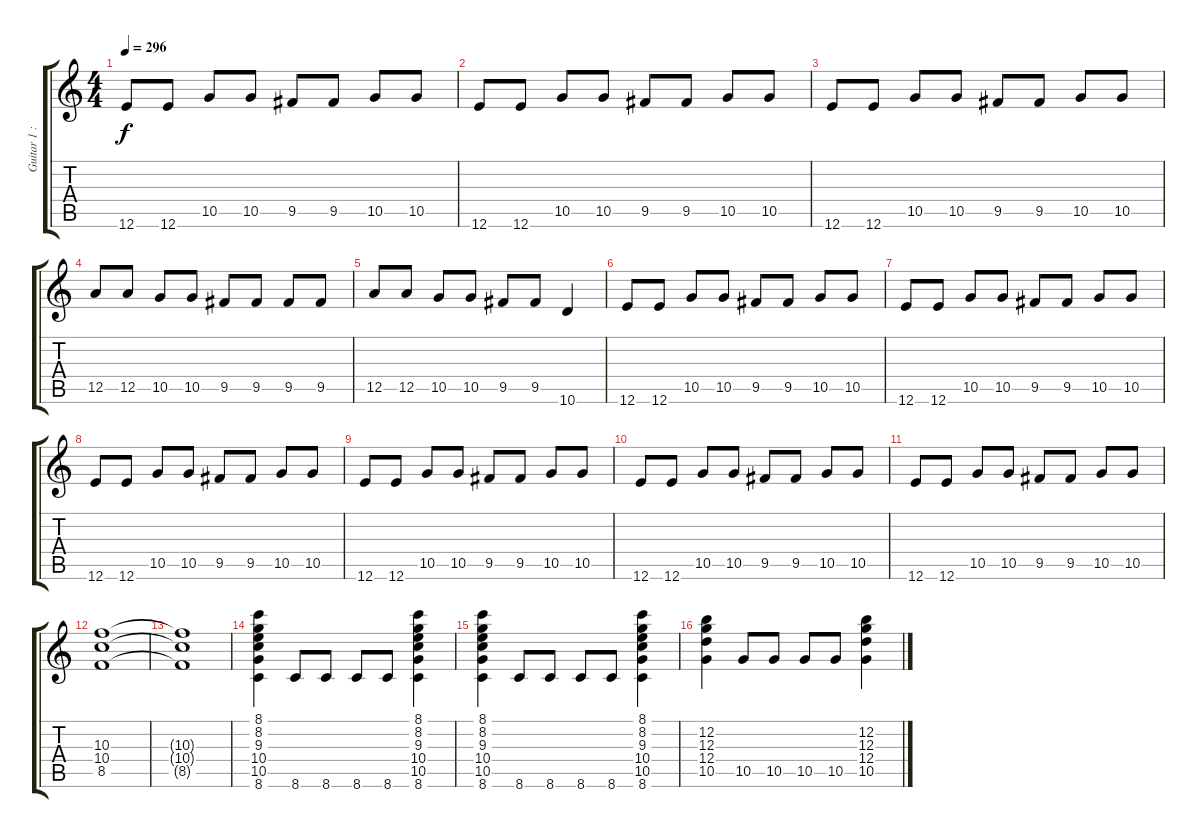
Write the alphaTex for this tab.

\track ("Guitar 1 : Kiko Loureiro" "Guitar 1 :") {instrument overdrivenguitar}
\staff {score tabs}
\tuning (E4 B3 G3 D3 A2 E2) {hide}
\ts (4 4)
\tempo 296
\clef g2
\ks c
12.6.8{dy f} 12.6.8 10.5.8 10.5.8 9.5.8 9.5.8 10.5.8 10.5.8 |
12.6.8 12.6.8 10.5.8 10.5.8 9.5.8 9.5.8 10.5.8 10.5.8 |
12.6.8 12.6.8 10.5.8 10.5.8 9.5.8 9.5.8 10.5.8 10.5.8 |
12.5.8 12.5.8 10.5.8 10.5.8 9.5.8 9.5.8 9.5.8 9.5.8 |
12.5.8 12.5.8 10.5.8 10.5.8 9.5.8 9.5.8 10.6.4 |
12.6.8 12.6.8 10.5.8 10.5.8 9.5.8 9.5.8 10.5.8 10.5.8 |
12.6.8 12.6.8 10.5.8 10.5.8 9.5.8 9.5.8 10.5.8 10.5.8 |
12.6.8 12.6.8 10.5.8 10.5.8 9.5.8 9.5.8 10.5.8 10.5.8 |
12.6.8 12.6.8 10.5.8 10.5.8 9.5.8 9.5.8 10.5.8 10.5.8 |
12.6.8 12.6.8 10.5.8 10.5.8 9.5.8 9.5.8 10.5.8 10.5.8 |
12.6.8 12.6.8 10.5.8 10.5.8 9.5.8 9.5.8 10.5.8 10.5.8 |
(10.3 10.4 8.5).1 |
(10.3{t} 10.4{t} 8.5{t}).1 |
(8.1 8.2 9.3 10.4 10.5 8.6).4 8.6.8 8.6.8 8.6.8 8.6.8 (8.1 8.2 9.3 10.4 10.5 8.6).4 |
(8.1 8.2 9.3 10.4 10.5 8.6).4 8.6.8 8.6.8 8.6.8 8.6.8 (8.1 8.2 9.3 10.4 10.5 8.6).4 |
(12.2 12.3 12.4 10.5).4 10.5.8 10.5.8 10.5.8 10.5.8 (12.2 12.3 12.4 10.5).4
